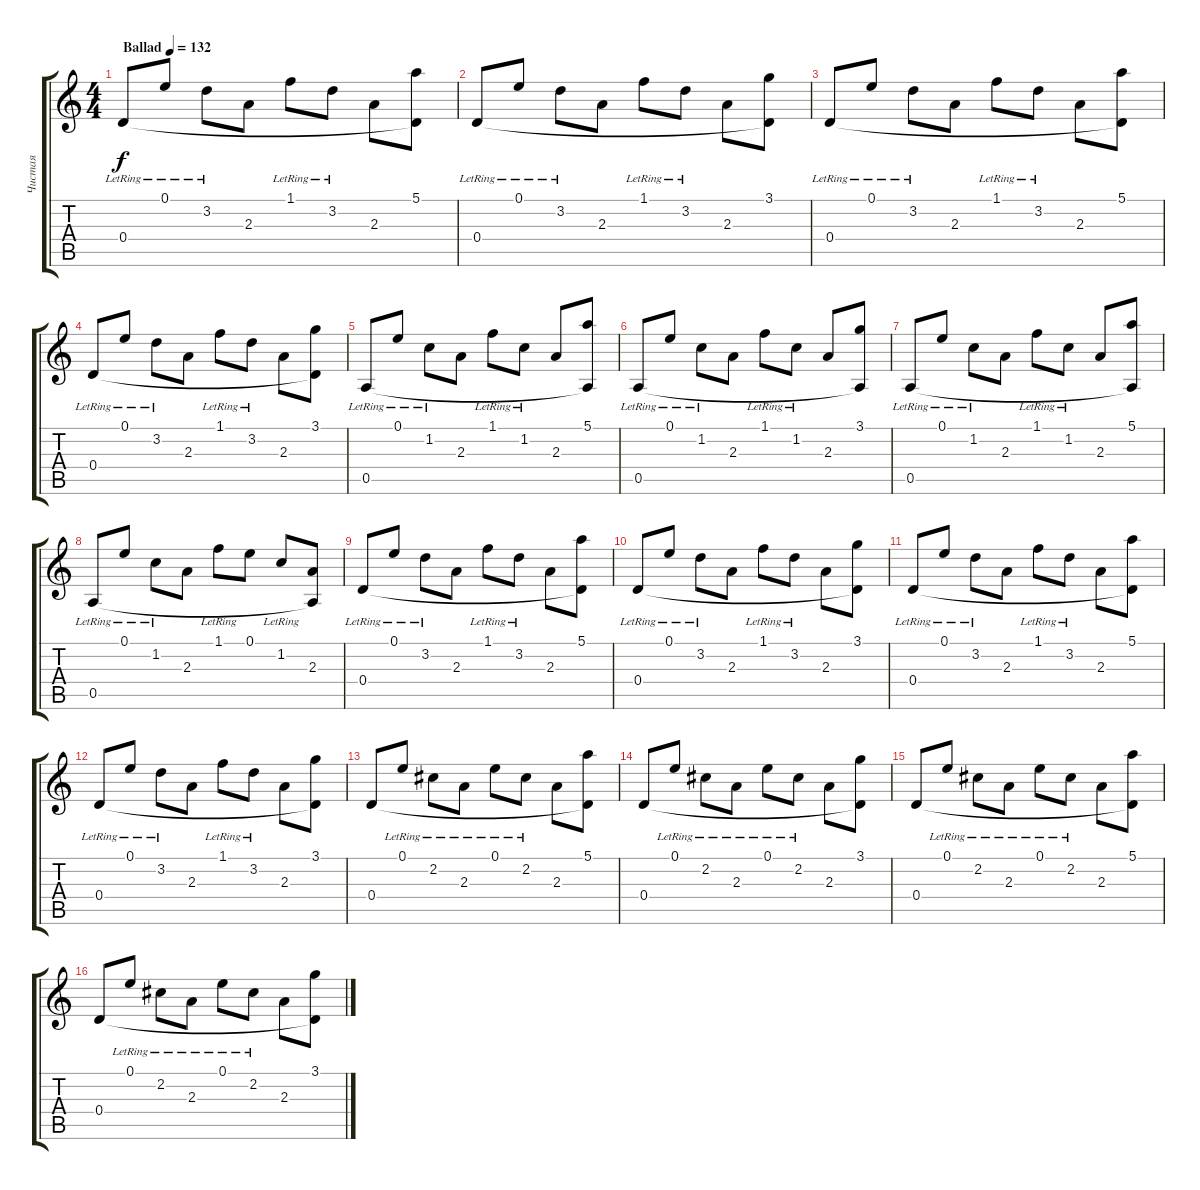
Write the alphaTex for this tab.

\track ("Чистая" "Чистая") {instrument acousticguitarsteel}
\staff {score tabs}
\tuning (E4 B3 G3 D3 A2 E2) {hide}
\ts (4 4)
\tempo (132 "Ballad")
\clef g2
\ks c
0.4{lr}.8{dy f instrument acousticguitarsteel} 0.1{lr}.8 3.2{lr}.8 2.3.8 1.1{lr}.8 3.2{lr}.8 2.3.8 (5.1 0.4{t}).8 |
0.4{lr}.8 0.1{lr}.8 3.2{lr}.8 2.3.8 1.1{lr}.8 3.2{lr}.8 2.3.8 (3.1 0.4{t}).8 |
0.4{lr}.8 0.1{lr}.8 3.2{lr}.8 2.3.8 1.1{lr}.8 3.2{lr}.8 2.3.8 (5.1 0.4{t}).8 |
0.4{lr}.8 0.1{lr}.8 3.2{lr}.8 2.3.8 1.1{lr}.8 3.2{lr}.8 2.3.8 (3.1 0.4{t}).8 |
0.5{lr}.8 0.1{lr}.8 1.2{lr}.8 2.3.8 1.1{lr}.8 1.2{lr}.8 2.3.8 (5.1 0.5{t}).8 |
0.5{lr}.8 0.1{lr}.8 1.2{lr}.8 2.3.8 1.1{lr}.8 1.2{lr}.8 2.3.8 (3.1 0.5{t}).8 |
0.5{lr}.8 0.1{lr}.8 1.2{lr}.8 2.3.8 1.1{lr}.8 1.2{lr}.8 2.3.8 (5.1 0.5{t}).8 |
0.5{lr}.8 0.1{lr}.8 1.2{lr}.8 2.3.8 1.1{lr}.8 0.1.8 1.2{lr}.8 (2.3 0.5{t}).8 |
0.4{lr}.8 0.1{lr}.8 3.2{lr}.8 2.3.8 1.1{lr}.8 3.2{lr}.8 2.3.8 (5.1 0.4{t}).8 |
0.4{lr}.8 0.1{lr}.8 3.2{lr}.8 2.3.8 1.1{lr}.8 3.2{lr}.8 2.3.8 (3.1 0.4{t}).8 |
0.4{lr}.8 0.1{lr}.8 3.2{lr}.8 2.3.8 1.1{lr}.8 3.2{lr}.8 2.3.8 (5.1 0.4{t}).8 |
0.4{lr}.8 0.1{lr}.8 3.2{lr}.8 2.3.8 1.1{lr}.8 3.2{lr}.8 2.3.8 (3.1 0.4{t}).8 |
0.4.8 0.1{lr}.8 2.2{lr}.8 2.3{lr}.8 0.1{lr}.8 2.2{lr}.8 2.3.8 (5.1 0.4{t}).8 |
0.4.8 0.1{lr}.8 2.2{lr}.8 2.3{lr}.8 0.1{lr}.8 2.2{lr}.8 2.3.8 (3.1 0.4{t}).8 |
0.4.8 0.1{lr}.8 2.2{lr}.8 2.3{lr}.8 0.1{lr}.8 2.2{lr}.8 2.3.8 (5.1 0.4{t}).8 |
0.4.8 0.1{lr}.8 2.2{lr}.8 2.3{lr}.8 0.1{lr}.8 2.2{lr}.8 2.3.8 (3.1 0.4{t}).8
